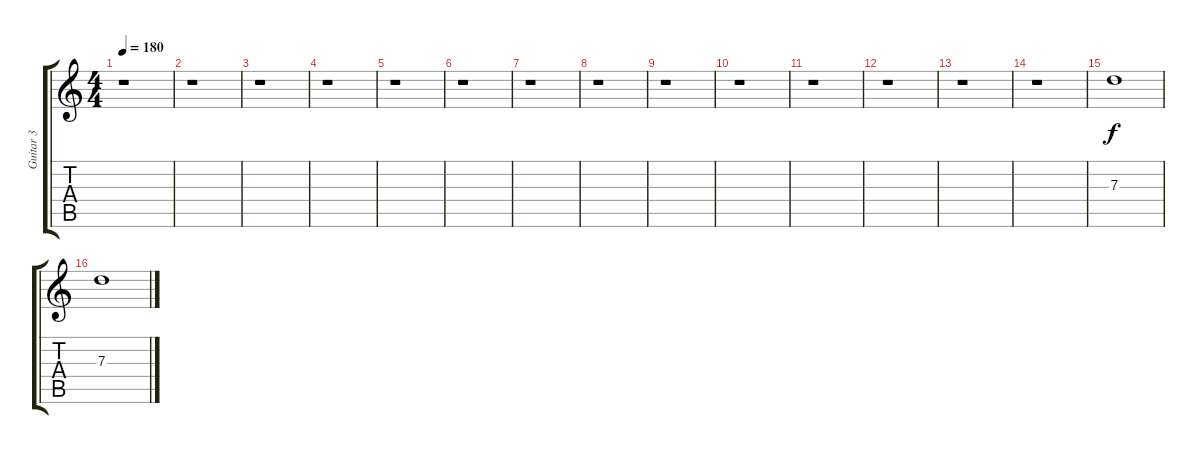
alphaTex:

\track ("Guitar 3" "Guitar 3") {instrument overdrivenguitar}
\staff {score tabs}
\tuning (E4 B3 G3 D3 A2 E2) {hide}
\ts (4 4)
\tempo 180
\clef g2
\ks c
r.1{dy f} |
r.1 |
r.1 |
r.1 |
r.1 |
r.1 |
r.1 |
r.1 |
r.1 |
r.1 |
r.1 |
r.1 |
r.1 |
r.1 |
7.3.1{volume 14 balance 12} |
7.3.1{balance 12}
